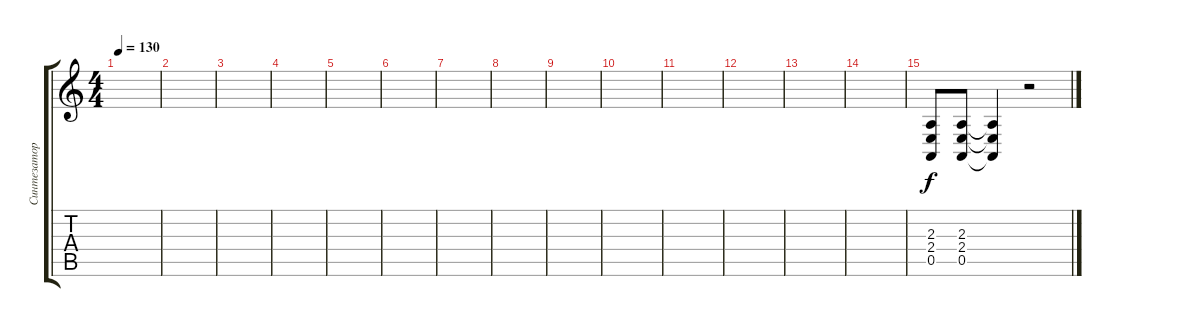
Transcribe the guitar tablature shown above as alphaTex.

\track ("Синтезатор 1 (Стиан Аарстад)" "Синтезатор") {instrument brightacousticpiano}
\staff {score tabs}
\tuning (E4 B3 G3 D3 A2 E2) {hide}
\ts (4 4)
\tempo 130
\clef g2
\ks c
|
|
|
|
|
|
|
|
|
|
|
|
|
|
(2.3 2.4 0.5).8 (2.3 2.4 0.5).8 (2.3{t} 2.4{t} 0.5{t}).4 r.2
